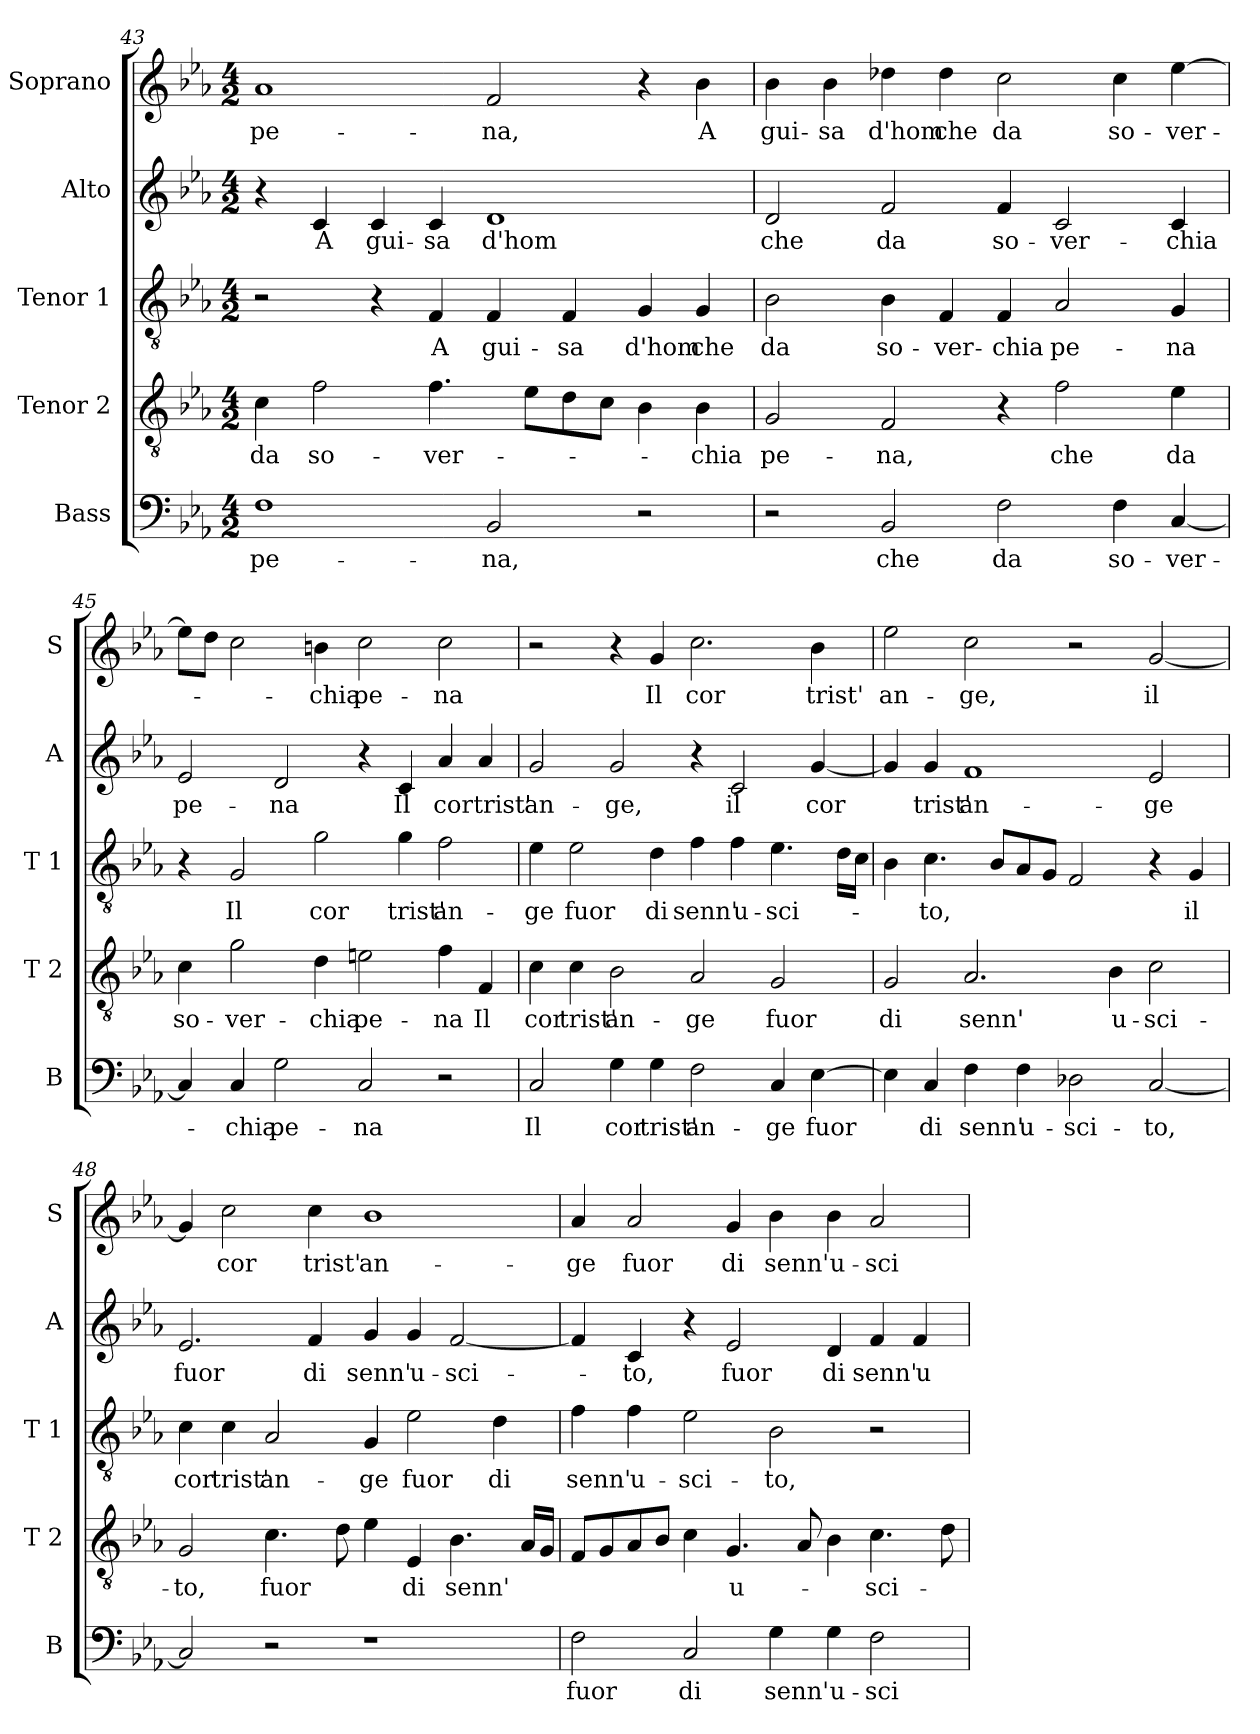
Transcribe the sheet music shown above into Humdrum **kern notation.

**kern	**text	**kern	**text	**kern	**text	**kern	**text	**kern	**text
*part5	*part5	*part4	*part4	*part3	*part3	*part2	*part2	*part1	*part1
*staff5	*staff5	*staff4	*staff4	*staff3	*staff3	*staff2	*staff2	*staff1	*staff1
*I"Bass	*	*I"Tenor 2	*	*I"Tenor 1	*	*I"Alto	*	*I"Soprano	*
*I'B	*	*I'T 2	*	*I'T 1	*	*I'A	*	*I'S	*
!!LO:PB:g=z
*clefF4	*	*clefGv2	*	*clefGv2	*	*clefG2	*	*clefG2	*
*k[b-e-a-]	*	*k[b-e-a-]	*	*k[b-e-a-]	*	*k[b-e-a-]	*	*k[b-e-a-]	*
*E-:	*	*E-:	*	*E-:	*	*E-:	*	*E-:	*
*M4/2	*	*M4/2	*	*M4/2	*	*M4/2	*	*M4/2	*
=43	=43	=43	=43	=43	=43	=43	=43	=43	=43
!	!LO:LY:b	!	!LO:LY:b	!	!	!	!	!	!LO:LY:b
1F	pe-	4c\	da	2r	.	4r	.	1a-	pe-
!	!	!	!LO:LY:b	!	!	!	!LO:LY:b	!	!
.	.	2f\	so-	.	.	4c/	A	.	.
!	!	!	!	!	!	!	!LO:LY:b	!	!
.	.	.	.	4r	.	4c/	gui-	.	.
!	!	!	!LO:LY:b	!	!LO:LY:b	!	!LO:LY:b	!	!
.	.	4.f\	-ver-	4F/	A	4c/	-sa	.	.
!	!LO:LY:b	!	!	!	!LO:LY:b	!	!LO:LY:b	!	!LO:LY:b
2BB-/	-na,	.	.	4F/	gui-	1d	d'hom	2f/	-na,
.	.	8e-\L	.	.	.	.	.	.	.
!	!	!	!	!	!LO:LY:b	!	!	!	!
.	.	8d\	.	4F/	-sa	.	.	.	.
.	.	8c\J	.	.	.	.	.	.	.
!	!	!	!	!	!LO:LY:b	!	!	!	!
2r	.	4B-\	.	4G/	d'hom	.	.	4r	.
!	!	!	!LO:LY:b	!	!LO:LY:b	!	!	!	!LO:LY:b
.	.	4B-\	-chia	4G/	che	.	.	4b-\	A
=44	=44	=44	=44	=44	=44	=44	=44	=44	=44
!	!	!	!LO:LY:b	!	!LO:LY:b	!	!LO:LY:b	!	!LO:LY:b
2r	.	2G/	pe-	2B-\	da	2d/	che	4b-\	gui-
!	!	!	!	!	!	!	!	!	!LO:LY:b
.	.	.	.	.	.	.	.	4b-\	-sa
!	!LO:LY:b	!	!LO:LY:b	!	!LO:LY:b	!	!LO:LY:b	!	!LO:LY:b
2BB-/	che	2F/	-na,	4B-\	so-	2f/	da	4dd-X\	d'hom
!	!	!	!	!	!LO:LY:b	!	!	!	!LO:LY:b
.	.	.	.	4F/	-ver-	.	.	4dd-\	che
!	!LO:LY:b	!	!	!	!LO:LY:b	!	!LO:LY:b	!	!LO:LY:b
2F\	da	4r	.	4F/	-chia	4f/	so-	2cc\	da
!	!	!	!LO:LY:b	!	!LO:LY:b	!	!LO:LY:b	!	!
.	.	2f\	che	2A-/	pe-	2c/	-ver-	.	.
!	!LO:LY:b	!	!	!	!	!	!	!	!LO:LY:b
4F\	so-	.	.	.	.	.	.	4cc\	so-
!	!LO:LY:b	!	!LO:LY:b	!	!LO:LY:b	!	!LO:LY:b	!	!LO:LY:b
[4C/	-ver-	4e-\	da	4G/	-na	4c/	-chia	[4ee-\	-ver-
=45	=45	=45	=45	=45	=45	=45	=45	=45	=45
!	!	!	!LO:LY:b	!	!	!	!LO:LY:b	!	!
4C/]	.	4c\	so-	4r	.	2e-/	pe-	8ee-\L]	.
.	.	.	.	.	.	.	.	8dd\J	.
!	!LO:LY:b	!	!LO:LY:b	!	!LO:LY:b	!	!	!	!
4C/	-chia	2g\	-ver-	2G/	Il	.	.	2cc\	.
!	!LO:LY:b	!	!	!	!	!	!LO:LY:b	!	!
2G\	pe-	.	.	.	.	2d/	-na	.	.
!	!	!	!LO:LY:b	!	!LO:LY:b	!	!	!	!LO:LY:b
.	.	4d\	-chia	2g\	cor	.	.	4bn\	-chia
!	!LO:LY:b	!	!LO:LY:b	!	!	!	!	!	!LO:LY:b
2C/	-na	2en\	pe-	.	.	4r	.	2cc\	pe-
!	!	!	!	!	!LO:LY:b	!	!LO:LY:b	!	!
.	.	.	.	4g\	trist'	4c/	Il	.	.
!	!	!	!LO:LY:b	!	!LO:LY:b	!	!LO:LY:b	!	!LO:LY:b
2r	.	4f\	-na	2f\	an-	4a-/	cor	2cc\	-na
!	!	!	!LO:LY:b	!	!	!	!LO:LY:b	!	!
.	.	4F/	Il	.	.	4a-/	trist'	.	.
!!LO:LB:g=z
=46	=46	=46	=46	=46	=46	=46	=46	=46	=46
!	!LO:LY:b	!	!LO:LY:b	!	!LO:LY:b	!	!LO:LY:b	!	!
2C/	Il	4c\	cor	4e-\	-ge	2g/	an-	2r	.
!	!	!	!LO:LY:b	!	!LO:LY:b	!	!	!	!
.	.	4c\	trist'	2e-\	fuor	.	.	.	.
!	!LO:LY:b	!	!LO:LY:b	!	!	!	!LO:LY:b	!	!
4G\	cor	2B-\	an-	.	.	2g/	-ge,	4r	.
!	!LO:LY:b	!	!	!	!LO:LY:b	!	!	!	!LO:LY:b
4G\	trist'	.	.	4d\	di	.	.	4g/	Il
!	!LO:LY:b	!	!LO:LY:b	!	!LO:LY:b	!	!	!	!LO:LY:b
2F\	an-	2A-/	-ge	4f\	senn'	4r	.	2.cc\	cor
!	!	!	!	!	!LO:LY:b	!	!LO:LY:b	!	!
.	.	.	.	4f\	u-	2c/	il	.	.
!	!LO:LY:b	!	!LO:LY:b	!	!LO:LY:b	!	!	!	!
4C/	-ge	2G/	fuor	4.e-\	-sci-	.	.	.	.
!	!LO:LY:b	!	!	!	!	!	!LO:LY:b	!	!LO:LY:b
[4E-\	fuor	.	.	.	.	[4g/	cor	4b-\	trist'
.	.	.	.	16d\LL	.	.	.	.	.
.	.	.	.	16c\JJ	.	.	.	.	.
=47	=47	=47	=47	=47	=47	=47	=47	=47	=47
!	!	!	!LO:LY:b	!	!	!	!	!	!LO:LY:b
4E-\]	.	2G/	di	4B-\	.	4g/]	.	2ee-\	an-
!	!LO:LY:b	!	!	!	!LO:LY:b	!	!LO:LY:b	!	!
4C/	di	.	.	4.c\	-to,	4g/	trist'	.	.
!	!LO:LY:b	!	!LO:LY:b	!	!	!	!LO:LY:b	!	!LO:LY:b
4F\	senn'	2.A-/	senn'	.	.	1f	an-	2cc\	-ge,
.	.	.	.	8B-/L	.	.	.	.	.
!	!LO:LY:b	!	!	!	!	!	!	!	!
4F\	u-	.	.	8A-/	.	.	.	.	.
.	.	.	.	8G/J	.	.	.	.	.
!	!LO:LY:b	!	!	!	!	!	!	!	!
2D-X\	-sci-	.	.	2F/	.	.	.	2r	.
!	!	!	!LO:LY:b	!	!	!	!	!	!
.	.	4B-\	u-	.	.	.	.	.	.
!	!LO:LY:b	!	!LO:LY:b	!	!	!	!LO:LY:b	!	!LO:LY:b
[2C/	-to,	2c\	-sci-	4r	.	2e-/	-ge	[2g/	il
!	!	!	!	!	!LO:LY:b	!	!	!	!
.	.	.	.	4G/	il	.	.	.	.
=48	=48	=48	=48	=48	=48	=48	=48	=48	=48
!	!	!	!LO:LY:b	!	!LO:LY:b	!	!LO:LY:b	!	!
2C/]	.	2G/	-to,	4c\	cor	2.e-/	fuor	4g/]	.
!	!	!	!	!	!LO:LY:b	!	!	!	!LO:LY:b
.	.	.	.	4c\	trist'	.	.	2cc\	cor
!	!	!	!LO:LY:b	!	!LO:LY:b	!	!	!	!
2r	.	4.c\	fuor	2A-/	an-	.	.	.	.
!	!	!	!	!	!	!	!LO:LY:b	!	!LO:LY:b
.	.	.	.	.	.	4f/	di	4cc\	trist'
.	.	8d\	.	.	.	.	.	.	.
!	!	!	!	!	!LO:LY:b	!	!LO:LY:b	!	!LO:LY:b
1r	.	4e-\	.	4G/	-ge	4g/	senn'	1b-	an-
!	!	!	!LO:LY:b	!	!LO:LY:b	!	!LO:LY:b	!	!
.	.	4E-/	di	2e-\	fuor	4g/	u-	.	.
!	!	!	!LO:LY:b	!	!	!	!LO:LY:b	!	!
.	.	4.B-\	senn'	.	.	[2f/	-sci-	.	.
!	!	!	!	!	!LO:LY:b	!	!	!	!
.	.	.	.	4d\	di	.	.	.	.
.	.	16A-/LL	.	.	.	.	.	.	.
.	.	16G/JJ	.	.	.	.	.	.	.
!!LO:LB:g=z
=49	=49	=49	=49	=49	=49	=49	=49	=49	=49
!	!LO:LY:b	!	!	!	!LO:LY:b	!	!	!	!LO:LY:b
2F\	fuor	8F/L	.	4f\	senn'	4f/]	.	4a-/	-ge
.	.	8G/	.	.	.	.	.	.	.
!	!	!	!	!	!LO:LY:b	!	!LO:LY:b	!	!LO:LY:b
.	.	8A-/	.	4f\	u-	4c/	-to,	2a-/	fuor
.	.	8B-/J	.	.	.	.	.	.	.
!	!LO:LY:b	!	!	!	!LO:LY:b	!	!	!	!
2C/	di	4c\	.	2e-\	-sci-	4r	.	.	.
!	!	!	!LO:LY:b	!	!	!	!LO:LY:b	!	!LO:LY:b
.	.	4.G/	u-	.	.	2e-/	fuor	4g/	di
!	!LO:LY:b	!	!	!	!LO:LY:b	!	!	!	!LO:LY:b
4G\	senn'	.	.	2B-\	-to,	.	.	4b-\	senn'
.	.	8A-/	.	.	.	.	.	.	.
!	!LO:LY:b	!	!	!	!	!	!LO:LY:b	!	!LO:LY:b
4G\	u-	4B-\	.	.	.	4d/	di	4b-\	u-
!	!LO:LY:b	!	!LO:LY:b	!	!	!	!LO:LY:b	!	!LO:LY:b
2F\	-sci-	4.c\	-sci-	2r	.	4f/	senn'	2a-/	-sci-
!	!	!	!	!	!	!	!LO:LY:b	!	!
.	.	.	.	.	.	4f/	u-	.	.
.	.	8d\	.	.	.	.	.	.	.
=	=	=	=	=	=	=	=	=	=
*-	*-	*-	*-	*-	*-	*-	*-	*-	*-
